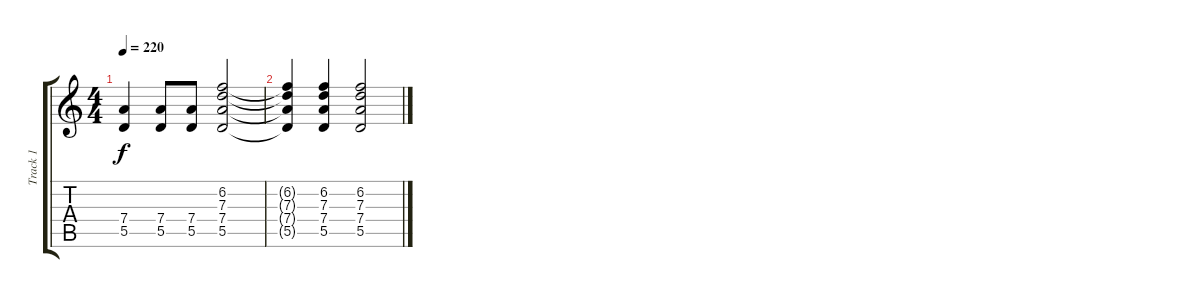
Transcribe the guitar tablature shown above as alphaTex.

\track ("Track 1" "Track 1") {instrument distortionguitar}
\staff {score tabs}
\tuning (E4 B3 G3 D3 A2 E2) {hide}
\ts (4 4)
\tempo 220
\clef g2
\ks c
(7.4 5.5).4{dy f} (7.4 5.5).8 (7.4 5.5).8 (6.2 7.3 7.4 5.5).2 |
(6.2{t} 7.3{t} 7.4{t} 5.5{t}).4 (6.2 7.3 7.4 5.5).4 (6.2 7.3 7.4 5.5).2
